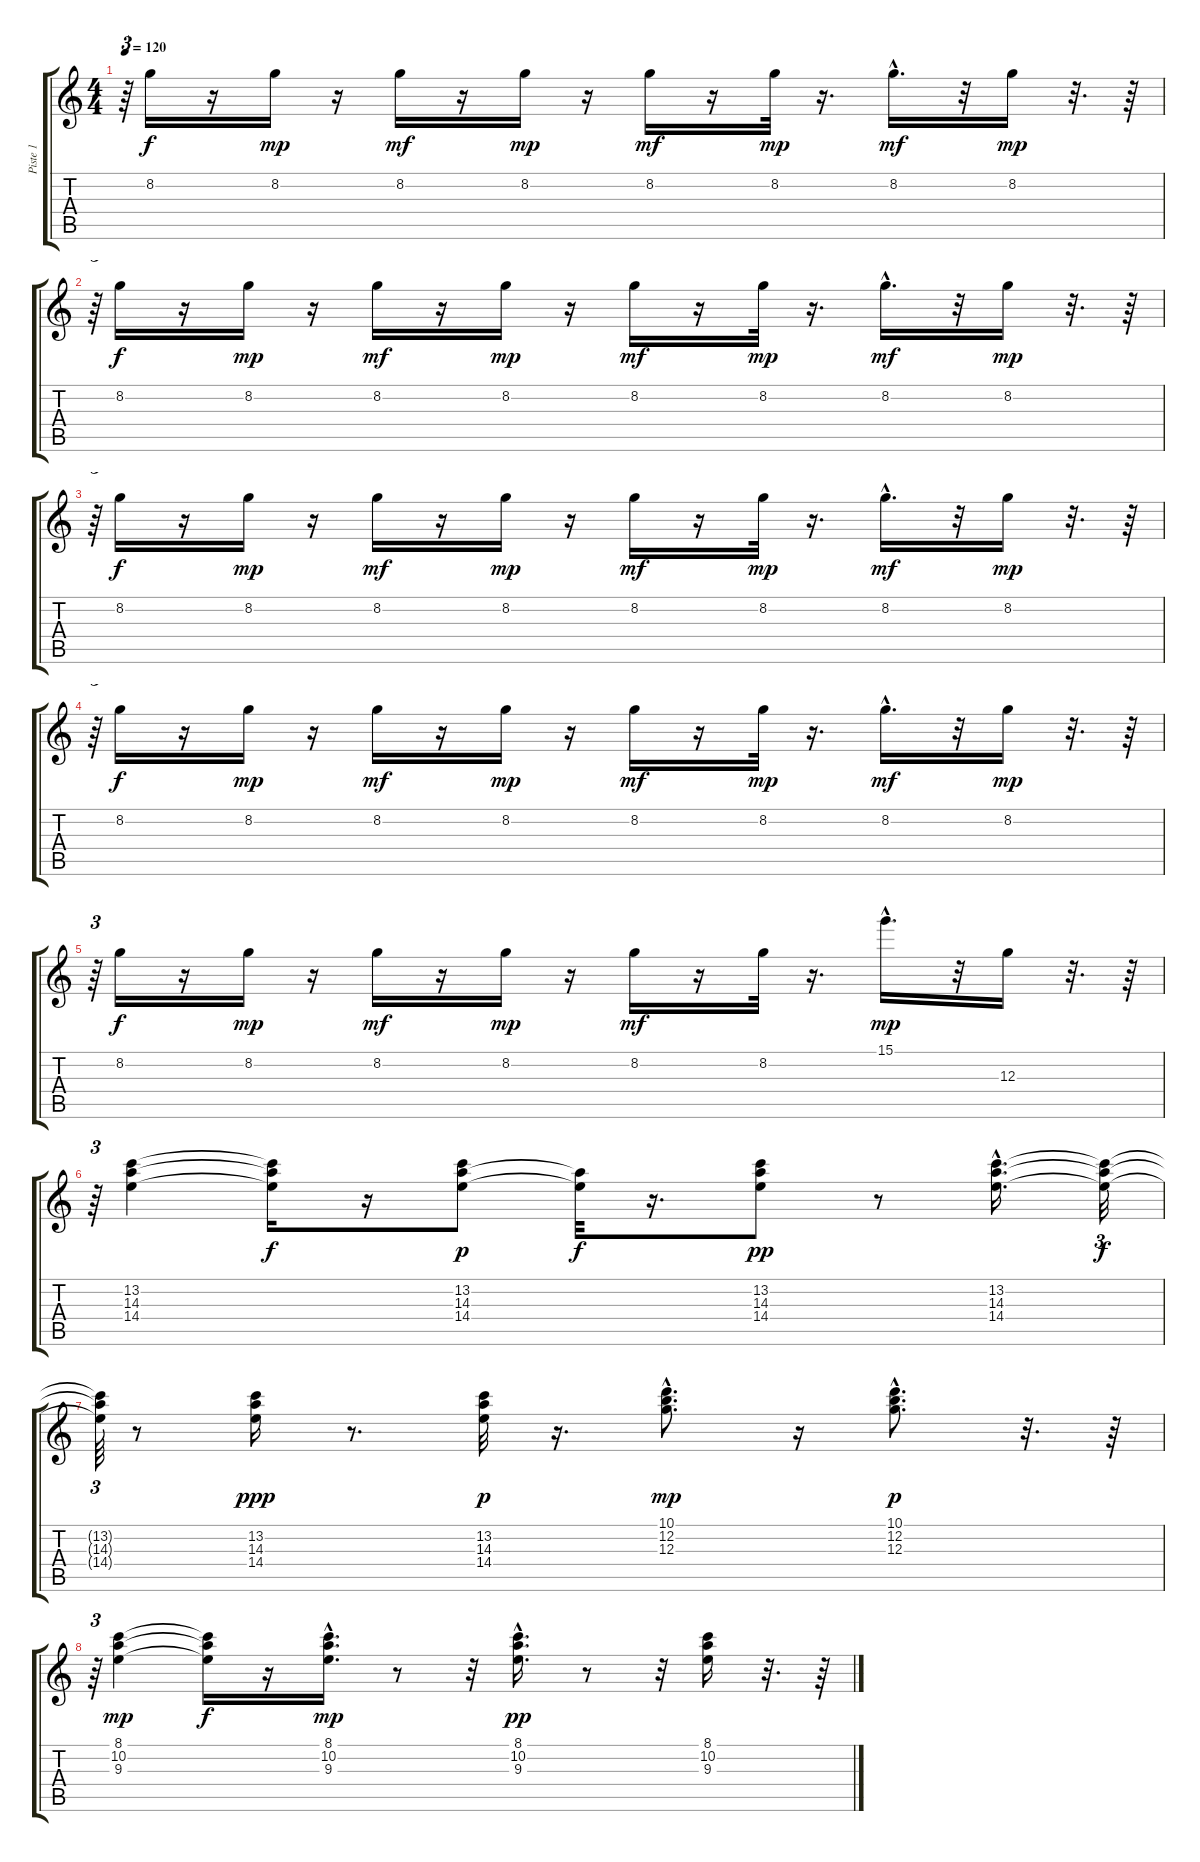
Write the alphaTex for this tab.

\track ("Piste 1" "Piste 1") {instrument electricbassfinger}
\staff {score tabs}
\tuning (E4 B3 G3 D3 A2 E2) {hide}
\ts (4 4)
\tempo 120
\clef g2
\ks c
r.64{tu (3 2) dy mp} 8.2.16{dy f} r.16 8.2.16{dy mp} r.16 8.2.16{dy mf} r.16 8.2.16{dy mp} r.16 8.2.16{dy mf} r.16 8.2.32{dy mp} r.16{d} 8.2{hac}.16{d dy mf} r.32 8.2.16{dy mp} r.32{d} r.64 |
r.64{tu (3 2)} 8.2.16{dy f} r.16 8.2.16{dy mp} r.16 8.2.16{dy mf} r.16 8.2.16{dy mp} r.16 8.2.16{dy mf} r.16 8.2.32{dy mp} r.16{d} 8.2{hac}.16{d dy mf} r.32 8.2.16{dy mp} r.32{d} r.64 |
r.64{tu (3 2)} 8.2.16{dy f} r.16 8.2.16{dy mp} r.16 8.2.16{dy mf} r.16 8.2.16{dy mp} r.16 8.2.16{dy mf} r.16 8.2.32{dy mp} r.16{d} 8.2{hac}.16{d dy mf} r.32 8.2.16{dy mp} r.32{d} r.64 |
r.64{tu (3 2)} 8.2.16{dy f} r.16 8.2.16{dy mp} r.16 8.2.16{dy mf} r.16 8.2.16{dy mp} r.16 8.2.16{dy mf} r.16 8.2.32{dy mp} r.16{d} 8.2{hac}.16{d dy mf} r.32 8.2.16{dy mp} r.32{d} r.64 |
r.64{tu (3 2)} 8.2.16{dy f} r.16 8.2.16{dy mp} r.16 8.2.16{dy mf} r.16 8.2.16{dy mp} r.16 8.2.16{dy mf} r.16 8.2.32 r.16{d} 15.1{hac}.16{d dy mp} r.32 12.3.16 r.32{d} r.64 |
r.64{tu (3 2)} (13.2 14.3 14.4).4 (13.2{t} 14.3{t} 14.4{t}).16{dy f} r.16 (13.2 14.3 14.4).8{dy p} (14.3{t} 14.4{t}).32{dy f} r.16{d} (13.2 14.3 14.4).8{dy pp} r.8 (13.2{hac} 14.3{hac} 14.4{hac}).16{d} (13.2{t} 14.3{t} 14.4{t}).32{tu (3 2) dy f} |
(13.2{t} 14.3{t} 14.4{t}).64{tu (3 2)} r.8 (13.2 14.3 14.4).16{dy ppp} r.8{d} (13.2 14.3 14.4).32{dy p} r.16{d} (10.1{hac} 12.2{hac} 12.3{hac}).8{d dy mp} r.16 (10.1{hac} 12.2{hac} 12.3{hac}).8{d dy p} r.32{d} r.64 |
r.64{tu (3 2)} (8.1 10.2 9.3).4{dy mp} (8.1{t} 10.2{t} 9.3{t}).16{dy f} r.16 (8.1{hac} 10.2{hac} 9.3{hac}).16{d dy mp} r.8 r.32 (8.1{hac} 10.2{hac} 9.3{hac}).16{d dy pp} r.8 r.32 (8.1 10.2 9.3).16 r.32{d} r.64
